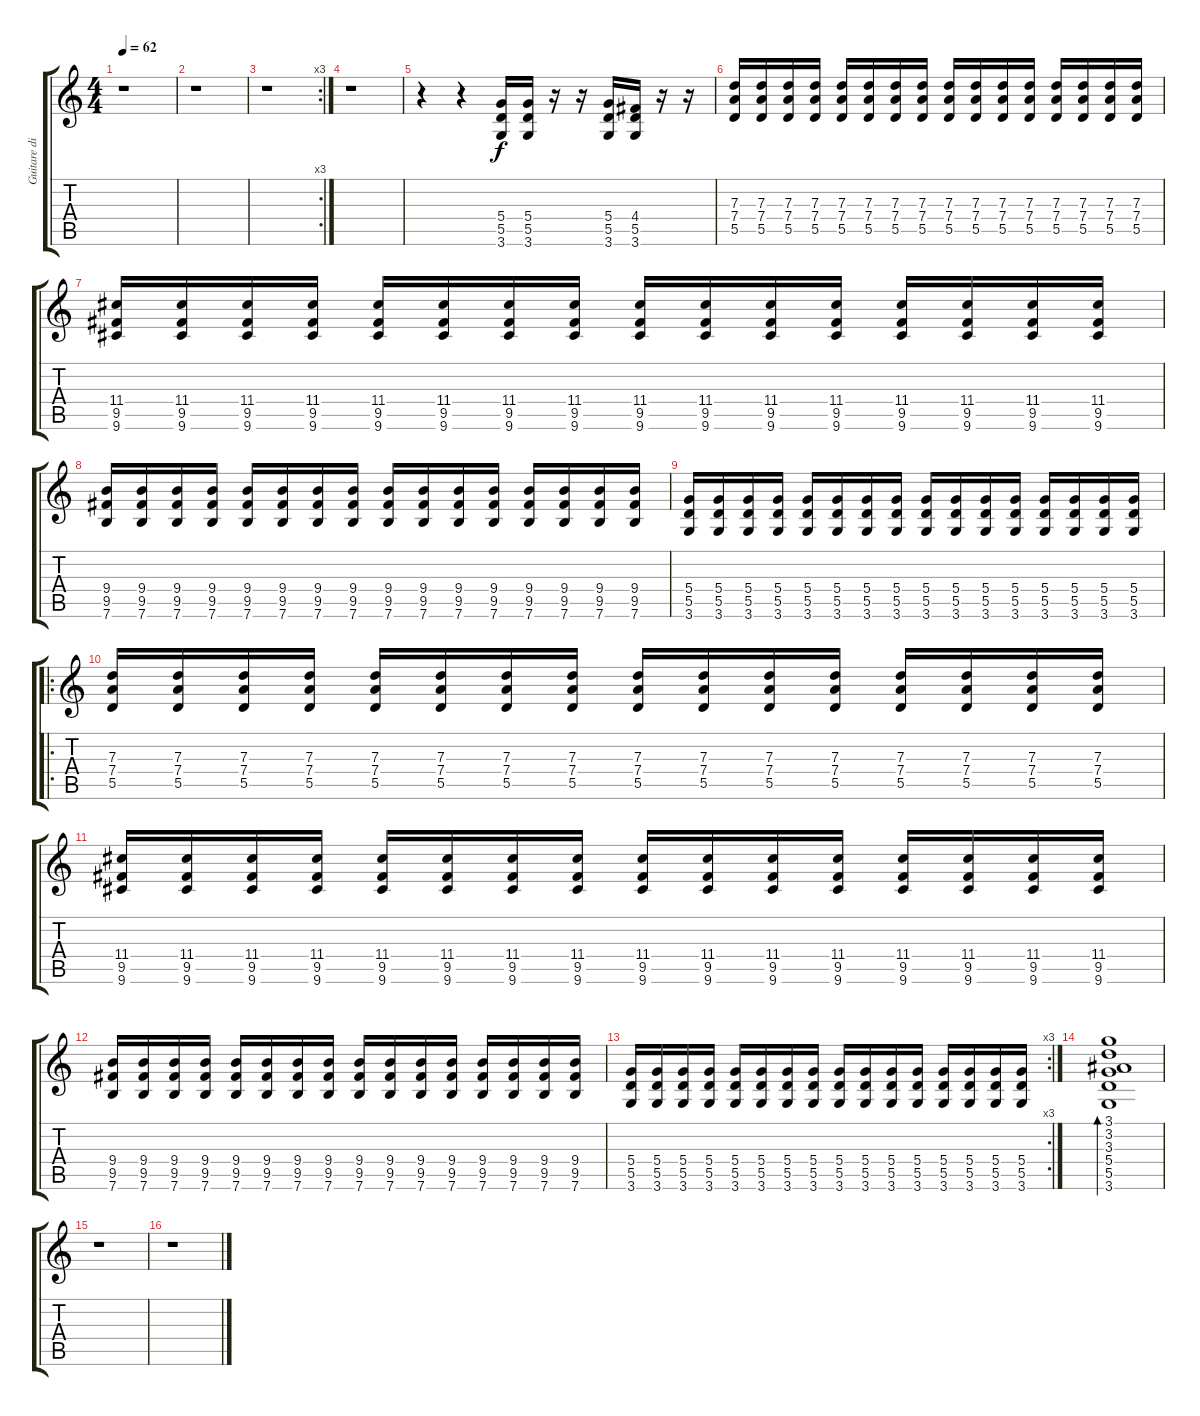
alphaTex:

\track ("Guitare disto (Joe)" "Guitare di") {instrument distortionguitar}
\staff {score tabs}
\tuning (E4 B3 G3 D3 A2 E2) {hide}
\ts (4 4)
\tempo 62
\clef g2
\ks c
r.1{dy f} |
r.1 |
\rc 3
r.1 |
r.1 |
r.4{instrument distortionguitar} r.4 (5.4 5.5 3.6).16 (5.4 5.5 3.6).16 r.16 r.16 (5.4 5.5 3.6).16 (4.4 5.5 3.6).16 r.16 r.16 |
(7.3 7.4 5.5).16 (7.3 7.4 5.5).16 (7.3 7.4 5.5).16 (7.3 7.4 5.5).16 (7.3 7.4 5.5).16 (7.3 7.4 5.5).16 (7.3 7.4 5.5).16 (7.3 7.4 5.5).16 (7.3 7.4 5.5).16 (7.3 7.4 5.5).16 (7.3 7.4 5.5).16 (7.3 7.4 5.5).16 (7.3 7.4 5.5).16 (7.3 7.4 5.5).16 (7.3 7.4 5.5).16 (7.3 7.4 5.5).16 |
(11.4 9.5 9.6).16 (11.4 9.5 9.6).16 (11.4 9.5 9.6).16 (11.4 9.5 9.6).16 (11.4 9.5 9.6).16 (11.4 9.5 9.6).16 (11.4 9.5 9.6).16 (11.4 9.5 9.6).16 (11.4 9.5 9.6).16 (11.4 9.5 9.6).16 (11.4 9.5 9.6).16 (11.4 9.5 9.6).16 (11.4 9.5 9.6).16 (11.4 9.5 9.6).16 (11.4 9.5 9.6).16 (11.4 9.5 9.6).16 |
(9.4 9.5 7.6).16 (9.4 9.5 7.6).16 (9.4 9.5 7.6).16 (9.4 9.5 7.6).16 (9.4 9.5 7.6).16 (9.4 9.5 7.6).16 (9.4 9.5 7.6).16 (9.4 9.5 7.6).16 (9.4 9.5 7.6).16 (9.4 9.5 7.6).16 (9.4 9.5 7.6).16 (9.4 9.5 7.6).16 (9.4 9.5 7.6).16 (9.4 9.5 7.6).16 (9.4 9.5 7.6).16 (9.4 9.5 7.6).16 |
(5.4 5.5 3.6).16 (5.4 5.5 3.6).16 (5.4 5.5 3.6).16 (5.4 5.5 3.6).16 (5.4 5.5 3.6).16 (5.4 5.5 3.6).16 (5.4 5.5 3.6).16 (5.4 5.5 3.6).16 (5.4 5.5 3.6).16 (5.4 5.5 3.6).16 (5.4 5.5 3.6).16 (5.4 5.5 3.6).16 (5.4 5.5 3.6).16 (5.4 5.5 3.6).16 (5.4 5.5 3.6).16 (5.4 5.5 3.6).16 |
\ro
(7.3 7.4 5.5).16 (7.3 7.4 5.5).16 (7.3 7.4 5.5).16 (7.3 7.4 5.5).16 (7.3 7.4 5.5).16 (7.3 7.4 5.5).16 (7.3 7.4 5.5).16 (7.3 7.4 5.5).16 (7.3 7.4 5.5).16 (7.3 7.4 5.5).16 (7.3 7.4 5.5).16 (7.3 7.4 5.5).16 (7.3 7.4 5.5).16 (7.3 7.4 5.5).16 (7.3 7.4 5.5).16 (7.3 7.4 5.5).16 |
(11.4 9.5 9.6).16 (11.4 9.5 9.6).16 (11.4 9.5 9.6).16 (11.4 9.5 9.6).16 (11.4 9.5 9.6).16 (11.4 9.5 9.6).16 (11.4 9.5 9.6).16 (11.4 9.5 9.6).16 (11.4 9.5 9.6).16 (11.4 9.5 9.6).16 (11.4 9.5 9.6).16 (11.4 9.5 9.6).16 (11.4 9.5 9.6).16 (11.4 9.5 9.6).16 (11.4 9.5 9.6).16 (11.4 9.5 9.6).16 |
(9.4 9.5 7.6).16 (9.4 9.5 7.6).16 (9.4 9.5 7.6).16 (9.4 9.5 7.6).16 (9.4 9.5 7.6).16 (9.4 9.5 7.6).16 (9.4 9.5 7.6).16 (9.4 9.5 7.6).16 (9.4 9.5 7.6).16 (9.4 9.5 7.6).16 (9.4 9.5 7.6).16 (9.4 9.5 7.6).16 (9.4 9.5 7.6).16 (9.4 9.5 7.6).16 (9.4 9.5 7.6).16 (9.4 9.5 7.6).16 |
\rc 3
(5.4 5.5 3.6).16 (5.4 5.5 3.6).16 (5.4 5.5 3.6).16 (5.4 5.5 3.6).16 (5.4 5.5 3.6).16 (5.4 5.5 3.6).16 (5.4 5.5 3.6).16 (5.4 5.5 3.6).16 (5.4 5.5 3.6).16 (5.4 5.5 3.6).16 (5.4 5.5 3.6).16 (5.4 5.5 3.6).16 (5.4 5.5 3.6).16 (5.4 5.5 3.6).16 (5.4 5.5 3.6).16 (5.4 5.5 3.6).16 |
(3.1 3.2 3.3 5.4 5.5 3.6).1{bd 60 instrument acousticguitarsteel} |
r.1 |
r.1
